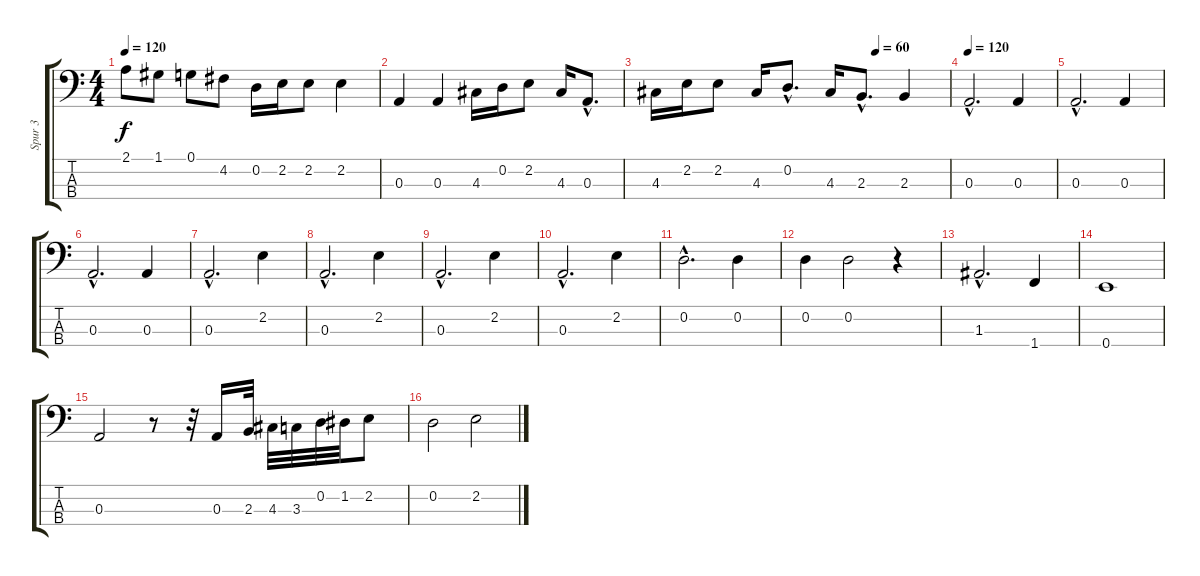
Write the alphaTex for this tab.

\track ("Spur 3" "Spur 3") {instrument electricbassfinger}
\staff {score tabs}
\tuning (G2 D2 A1 E1) {hide}
\ts (4 4)
\tempo 120
\clef f4
\ks c
2.1.8{dy f} 1.1.8 0.1.8 4.2.8 0.2.16 2.2.16 2.2.8 2.2.4 |
0.3.4 0.3.4 4.3.16 0.2.16 2.2.8 4.3.16 0.3{hac}.8{d} |
\tempo (60 0.75)
4.3.16 2.2.16 2.2.8 4.3.16 0.2{hac}.8{d} 4.3.16 2.3{hac}.8{d} 2.3.4 |
\tempo 120
0.3{hac}.2{d} 0.3.4 |
0.3{hac}.2{d} 0.3.4 |
0.3{hac}.2{d} 0.3.4 |
0.3{hac}.2{d} 2.2.4 |
0.3{hac}.2{d} 2.2.4 |
0.3{hac}.2{d} 2.2.4 |
0.3{hac}.2{d} 2.2.4 |
0.2{hac}.2{d} 0.2.4 |
0.2.4 0.2.2 r.4 |
1.3{hac}.2{d} 1.4.4 |
0.4.1 |
0.3.2 r.8 r.32 0.3.16 2.3.32 4.3.32 3.3.32 0.2.32 1.2.32 2.2.8 |
0.2.2 2.2.2
